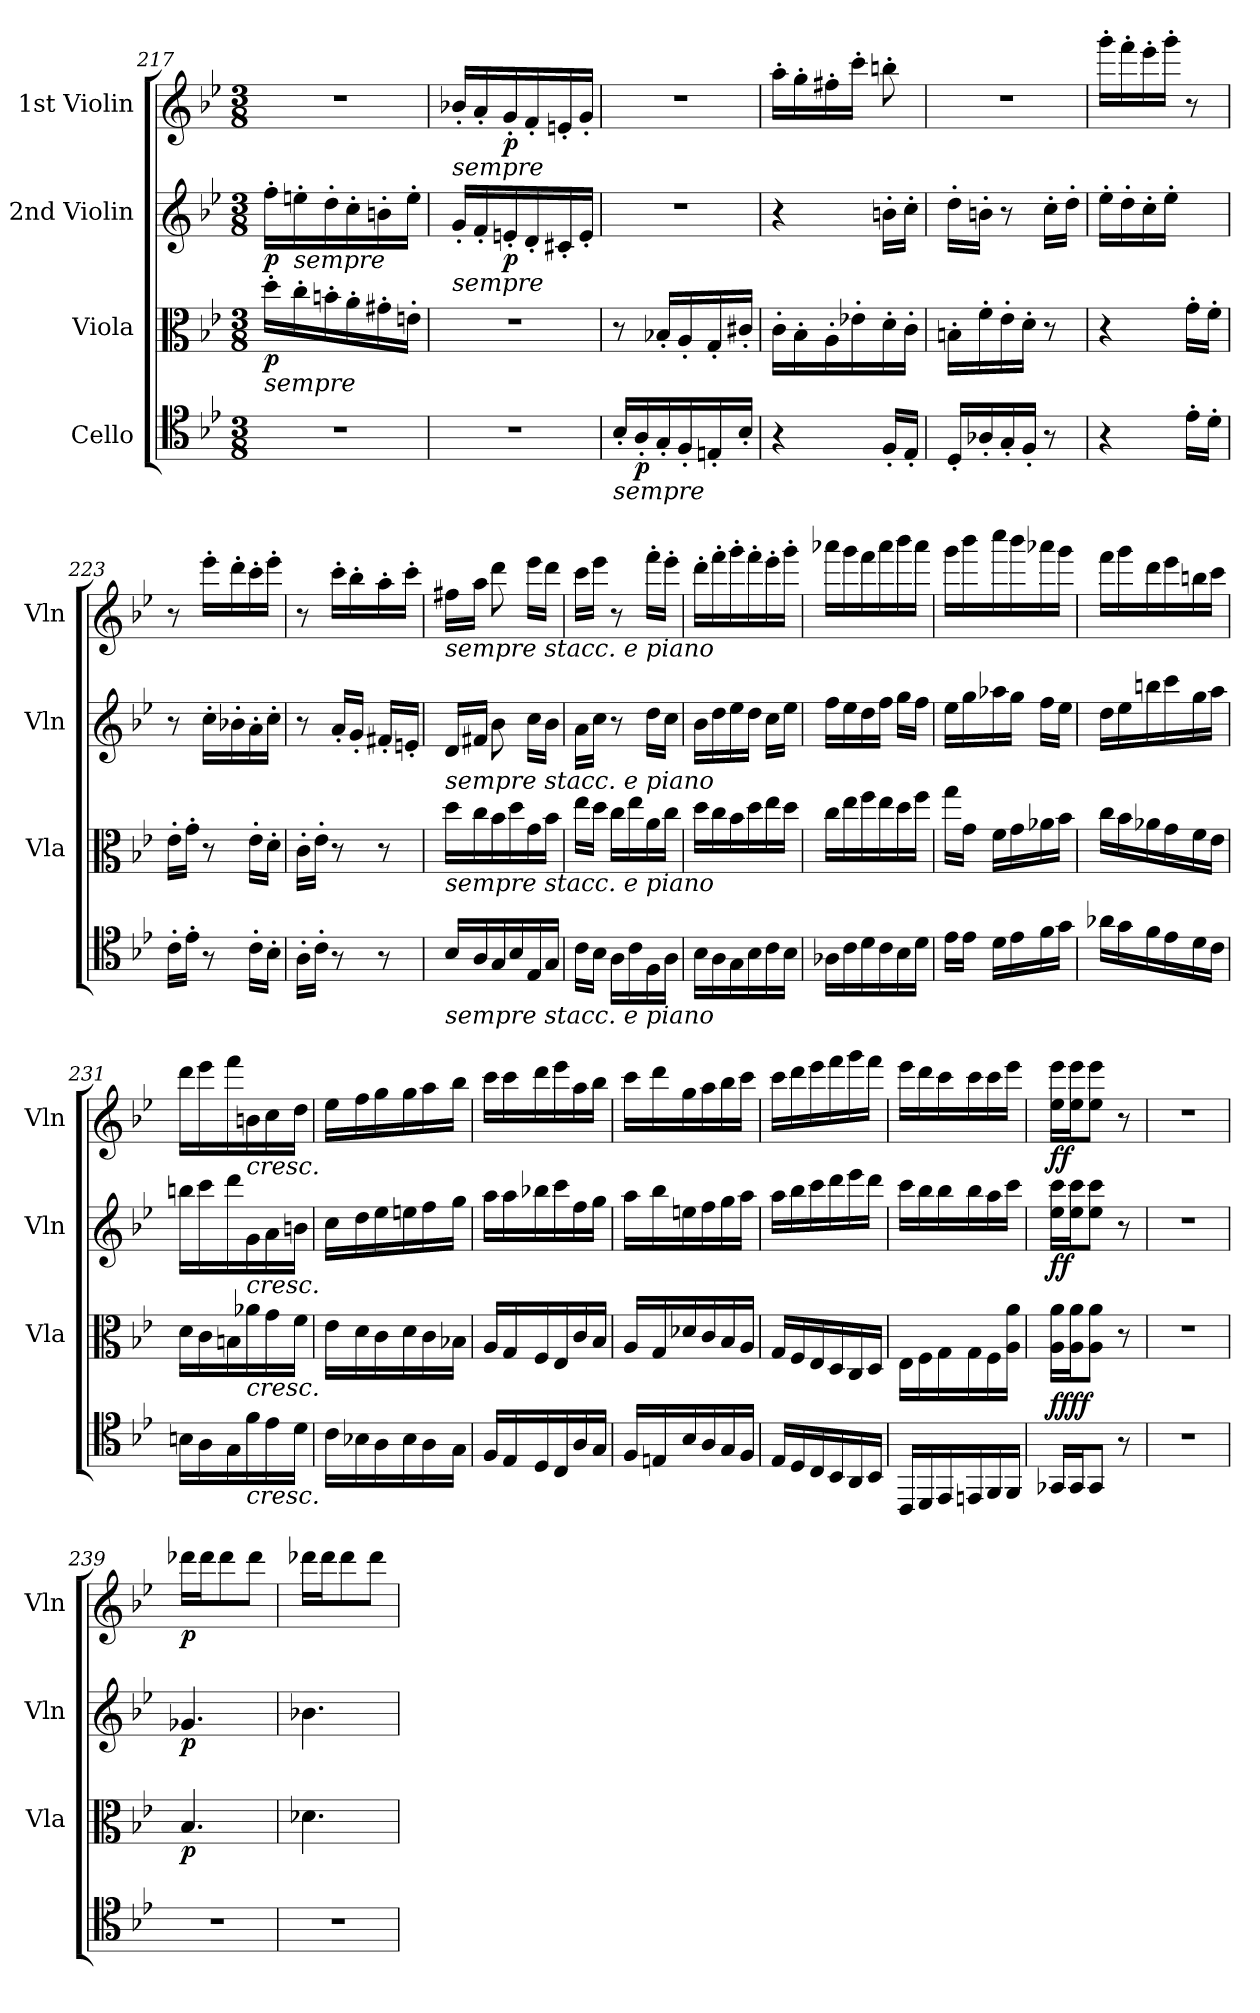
**kern	**dynam	**kern	**dynam	**kern	**dynam	**kern	**dynam
*part4	*part4	*part3	*part3	*part2	*part2	*part1	*part1
*staff4	*staff4	*staff3	*staff3	*staff2	*staff2	*staff1	*staff1
*I"Cello	*	*I"Viola	*	*I"2nd Violin	*	*I"1st Violin	*
*	*	*I'Vla	*	*I'Vln	*	*I'Vln	*
*clefC4	*	*clefC3	*	*clefG2	*	*clefG2	*
*k[b-e-]	*	*k[b-e-]	*	*k[b-e-]	*	*k[b-e-]	*
*B-:	*	*B-:	*	*B-:	*	*B-:	*
*M3/8	*	*M3/8	*	*M3/8	*	*M3/8	*
=217	=217	=217	=217	=217	=217	=217	=217
!	!	!LO:TX:b:i:t=sempre	!	!	!	!	!
4.r	.	16dd'LL	p	16ff'LL	p	4.r	.
!	!	!	!	!LO:TX:b:i:t=sempre	!	!	!
.	.	16cc'	.	16een'	.	.	.
.	.	16bn'	.	16dd'	.	.	.
.	.	16a'	.	16cc'	.	.	.
.	.	16g#X'	.	16bn'	.	.	.
.	.	16en'JJ	.	16ee'JJ	.	.	.
=218	=218	=218	=218	=218	=218	=218	=218
!	!	!	!	!	!	!LO:TX:b:i:t=sempre	!
!	!	!	!	!LO:TX:b:i:t=sempre	!	!	!
4.r	.	4.r	.	16g'LL	.	16b-X'LL	.
.	.	.	.	16f'	.	16a'	.
.	.	.	.	16en'	p	16g'	p
.	.	.	.	16d'	.	16f'	.
.	.	.	.	16c#X'	.	16en'	.
.	.	.	.	16e'JJ	.	16g'JJ	.
=219	=219	=219	=219	=219	=219	=219	=219
!LO:TX:b:i:t=sempre	!	!	!	!	!	!	!
16B-'LL	.	8r	.	4.r	.	4.r	.
16A'	p	.	.	.	.	.	.
16G'	.	16B-X'LL	.	.	.	.	.
16F'	.	16A'	.	.	.	.	.
16En'	.	16G'	.	.	.	.	.
16B-'JJ	.	16c#X'JJ	.	.	.	.	.
=220	=220	=220	=220	=220	=220	=220	=220
4r	.	16c'LL	.	4r	.	16aa'LL	.
.	.	16B-'	.	.	.	16gg'	.
.	.	16A'	.	.	.	16ff#X'	.
.	.	16e-X'	.	.	.	16ccc'JJ	.
16F'LL	.	16d'	.	16bn'LL	.	8bbn'	.
16E-'JJ	.	16c'JJ	.	16cc'JJ	.	.	.
=221	=221	=221	=221	=221	=221	=221	=221
16D'LL	.	16Bn'LL	.	16dd'LL	.	4.r	.
16A-X'	.	16f'	.	16bn'JJ	.	.	.
16G'	.	16e-'	.	8r	.	.	.
16F'JJ	.	16d'JJ	.	.	.	.	.
8r	.	8r	.	16cc'LL	.	.	.
.	.	.	.	16dd'JJ	.	.	.
=222	=222	=222	=222	=222	=222	=222	=222
4r	.	4r	.	16ee-'LL	.	16ggg'LL	.
.	.	.	.	16dd'	.	16fff'	.
.	.	.	.	16cc'	.	16eee-'	.
.	.	.	.	16ee-'JJ	.	16ggg'JJ	.
16e-'LL	.	16g'LL	.	8ryy	.	8r	.
16d'JJ	.	16f'JJ	.	.	.	.	.
=223	=223	=223	=223	=223	=223	=223	=223
16c'LL	.	16e-'LL	.	8r	.	8r	.
16e-'JJ	.	16g'JJ	.	.	.	.	.
8r	.	8r	.	16cc'LL	.	16eee-'LL	.
.	.	.	.	16b-X'	.	16ddd'	.
16c'LL	.	16e-'LL	.	16a'	.	16ccc'	.
16B-'JJ	.	16d'JJ	.	16cc'JJ	.	16eee-'JJ	.
=224	=224	=224	=224	=224	=224	=224	=224
16A'LL	.	16c'LL	.	8r	.	8r	.
16c'JJ	.	16e-'JJ	.	.	.	.	.
8r	.	8r	.	16a'LL	.	16ccc'LL	.
.	.	.	.	16g'JJ	.	16bb-'	.
8r	.	8r	.	16f#X'LL	.	16aa'	.
.	.	.	.	16en'JJ	.	16ccc'JJ	.
=225	=225	=225	=225	=225	=225	=225	=225
!	!	!	!	!	!	!LO:TX:b:i:t=sempre stacc. e piano	!
!	!	!	!	!LO:TX:b:i:t=sempre stacc. e piano	!	!	!
!	!	!LO:TX:b:i:t=sempre stacc. e piano	!	!	!	!	!
!LO:TX:b:i:t=sempre stacc. e piano	!	!	!	!	!	!	!
16B-LL	.	16ddLL	.	16dLL	.	16ff#XLL	.
16A	.	16cc	.	16f#XJJ	.	16aaJJ	.
16G	.	16b-	.	8b-	.	8ddd	.
16B-	.	16dd	.	.	.	.	.
16E-	.	16g	.	16ccLL	.	16eee-LL	.
16GJJ	.	16b-JJ	.	16b-JJ	.	16dddJJ	.
=226	=226	=226	=226	=226	=226	=226	=226
16cLL	.	16ee-LL	.	16aLL	.	16cccLL	.
16B-JJ	.	16ddJJ	.	16ccJJ	.	16eee-JJ	.
16ALL	.	16ccLL	.	8r	.	8r	.
16c	.	16ee-	.	.	.	.	.
16F	.	16a	.	16ddLL	.	16fff'LL	.
16AJJ	.	16ccJJ	.	16ccJJ	.	16eee-'JJ	.
=227	=227	=227	=227	=227	=227	=227	=227
16B-LL	.	16ddLL	.	16b-LL	.	16ddd'LL	.
16A	.	16cc	.	16dd	.	16fff'	.
16G	.	16b-	.	16ee-	.	16ggg'	.
16B-	.	16dd	.	16ddJJ	.	16fff'	.
16c	.	16ee-	.	16ccLL	.	16eee-'	.
16B-JJ	.	16ddJJ	.	16ee-JJ	.	16ggg'JJ	.
=228	=228	=228	=228	=228	=228	=228	=228
16A-XLL	.	16ccLL	.	16ffLL	.	16aaa-XLL	.
16c	.	16ee-	.	16ee-	.	16ggg	.
16d	.	16ff	.	16dd	.	16fff	.
16c	.	16ee-	.	16ffJJ	.	16aaa-	.
16B-	.	16dd	.	16ggLL	.	16bbb-	.
16dJJ	.	16ffJJ	.	16ffJJ	.	16aaa-JJ	.
=229	=229	=229	=229	=229	=229	=229	=229
16e-LL	.	16ggLL	.	16ee-LL	.	16gggLL	.
16e-JJ	.	16gJJ	.	16gg	.	16bbb-	.
16dLL	.	16fLL	.	16aa-X	.	16cccc	.
16e-	.	16g	.	16ggJJ	.	16bbb-	.
16f	.	16a-X	.	16ffLL	.	16aaa-X	.
16gJJ	.	16b-JJ	.	16ee-JJ	.	16gggJJ	.
=230	=230	=230	=230	=230	=230	=230	=230
16a-XLL	.	16ccLL	.	16ddLL	.	16fffLL	.
16g	.	16b-	.	16ee-	.	16ggg	.
16f	.	16a-X	.	16bbn	.	16ddd	.
16e-	.	16g	.	16ccc	.	16eee-	.
16d	.	16f	.	16gg	.	16bbn	.
16cJJ	.	16e-JJ	.	16aaJJ	.	16cccJJ	.
=231	=231	=231	=231	=231	=231	=231	=231
16BnLL	.	16dLL	.	16bbnLL	.	16dddLL	.
16A	.	16c	.	16ccc	.	16eee-	.
16G	.	16Bn	.	16ddd	.	16fff	.
!	!	!	!	!	!	!LO:TX:b:i:t=cresc.	!
!	!	!	!	!LO:TX:b:i:t=cresc.	!	!	!
!	!	!LO:TX:b:i:t=cresc.	!	!	!	!	!
!LO:TX:b:i:t=cresc.	!	!	!	!	!	!	!
16f	.	16a-X	.	16g	.	16bn	.
16e-	.	16g	.	16a	.	16cc	.
16dJJ	.	16fJJ	.	16bnJJ	.	16ddJJ	.
=232	=232	=232	=232	=232	=232	=232	=232
16cLL	.	16e-LL	.	16ccLL	.	16ee-LL	.
16B-X	.	16d	.	16dd	.	16ff	.
16A	.	16c	.	16ee-	.	16gg	.
16B-	.	16d	.	16een	.	16gg	.
16A	.	16c	.	16ff	.	16aa	.
16GJJ	.	16B-XJJ	.	16ggJJ	.	16bb-JJ	.
=233	=233	=233	=233	=233	=233	=233	=233
16FLL	.	16ALL	.	16aaLL	.	16cccLL	.
16E-	.	16G	.	16aa	.	16ccc	.
16D	.	16F	.	16bb-X	.	16ddd	.
16C	.	16E-	.	16ccc	.	16eee-	.
16A	.	16c	.	16ff	.	16aa	.
16GJJ	.	16B-JJ	.	16ggJJ	.	16bb-JJ	.
=234	=234	=234	=234	=234	=234	=234	=234
16FLL	.	16ALL	.	16aaLL	.	16cccLL	.
16En	.	16G	.	16bb-	.	16ddd	.
16B-	.	16d-X	.	16een	.	16gg	.
16A	.	16c	.	16ff	.	16aa	.
16G	.	16B-	.	16gg	.	16bb-	.
16FJJ	.	16AJJ	.	16aaJJ	.	16cccJJ	.
=235	=235	=235	=235	=235	=235	=235	=235
16E-LL	.	16GLL	.	16aaLL	.	16cccLL	.
16D	.	16F	.	16bb-	.	16ddd	.
16C	.	16E-	.	16ccc	.	16eee-	.
16BB-	.	16D	.	16ddd	.	16fff	.
16AA	.	16C	.	16eee-	.	16ggg	.
16BB-JJ	.	16DJJ	.	16dddJJ	.	16fffJJ	.
=236	=236	=236	=236	=236	=236	=236	=236
16CCLL	.	16E-LL	.	16cccLL	.	16eee-LL	.
16DD	.	16F	.	16bb-	.	16ddd	.
16EE-	.	16G	.	16bb-	.	16ccc	.
16EEn	.	16G	.	16bb-	.	16ccc	.
16FF	.	16F	.	16aa	.	16ccc	.
16FFJJ	.	16A 16aJJ	.	16cccJJ	.	16eee-JJ	.
=237	=237	=237	=237	=237	=237	=237	=237
!	!LO:DY:a	!	!	!	!	!	!
16GG-XLL	ffff	16A 16aLL	.	16ee- 16cccLL	ff	16ee- 16eee-LL	ff
16GG-J	.	16A 16aJ	.	16ee- 16cccJ	.	16ee- 16eee-J	.
8GG-J	.	8A 8aJ	.	8ee- 8cccJ	.	8ee- 8eee-J	.
8r	.	8r	.	8r	.	8r	.
=238	=238	=238	=238	=238	=238	=238	=238
4.r	.	4.r	.	4.r	.	4.r	.
=239	=239	=239	=239	=239	=239	=239	=239
4.r	.	4.B-	p	4.g-X	p	16ddd-XLL	p
.	.	.	.	.	.	16ddd-J	.
.	.	.	.	.	.	8ddd-	.
.	.	.	.	.	.	8ddd-J	.
=240	=240	=240	=240	=240	=240	=240	=240
4.r	.	4.d-X	.	4.b-X	.	16ddd-XLL	.
.	.	.	.	.	.	16ddd-J	.
.	.	.	.	.	.	8ddd-	.
.	.	.	.	.	.	8ddd-J	.
=	=	=	=	=	=	=	=
*-	*-	*-	*-	*-	*-	*-	*-
